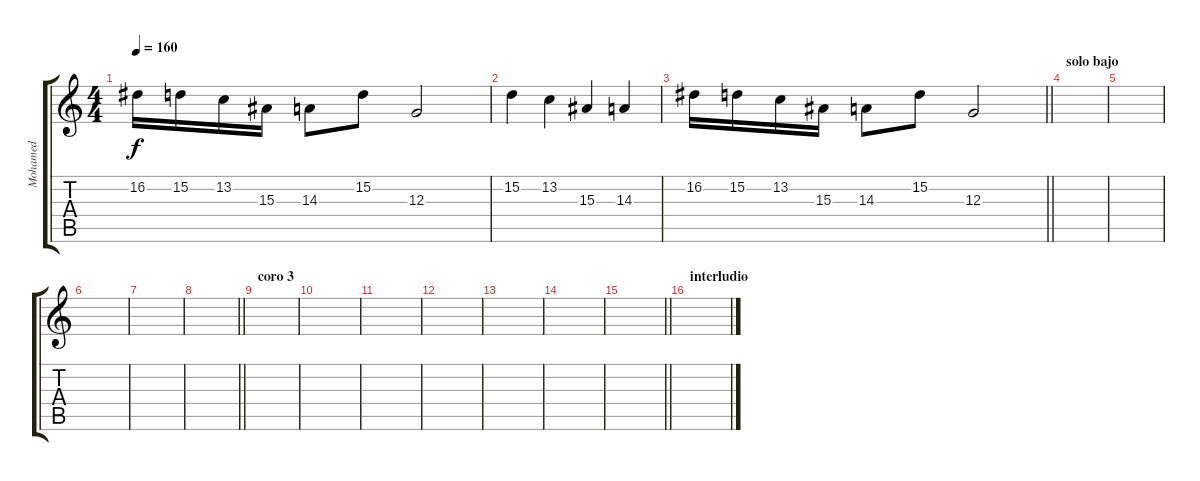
\track ("Mohamed" "Mohamed") {instrument violin}
\staff {score tabs}
\tuning (E4 B3 G3 D3 A2 E2) {hide}
\ts (4 4)
\tempo 160
\clef g2
\ks c
16.2.16{dy f} 15.2.16 13.2.16 15.3.16 14.3.8 15.2.8 12.3.2 |
15.2.4 13.2.4 15.3.4 14.3.4 |
\barLineRight lightlight
16.2.16 15.2.16 13.2.16 15.3.16 14.3.8 15.2.8 12.3.2 |
\section ("" "solo bajo")
|
|
|
|
\barLineRight lightlight
|
\section ("" "coro 3")
|
|
|
|
|
|
\barLineRight lightlight
|
\section ("" "interludio")
